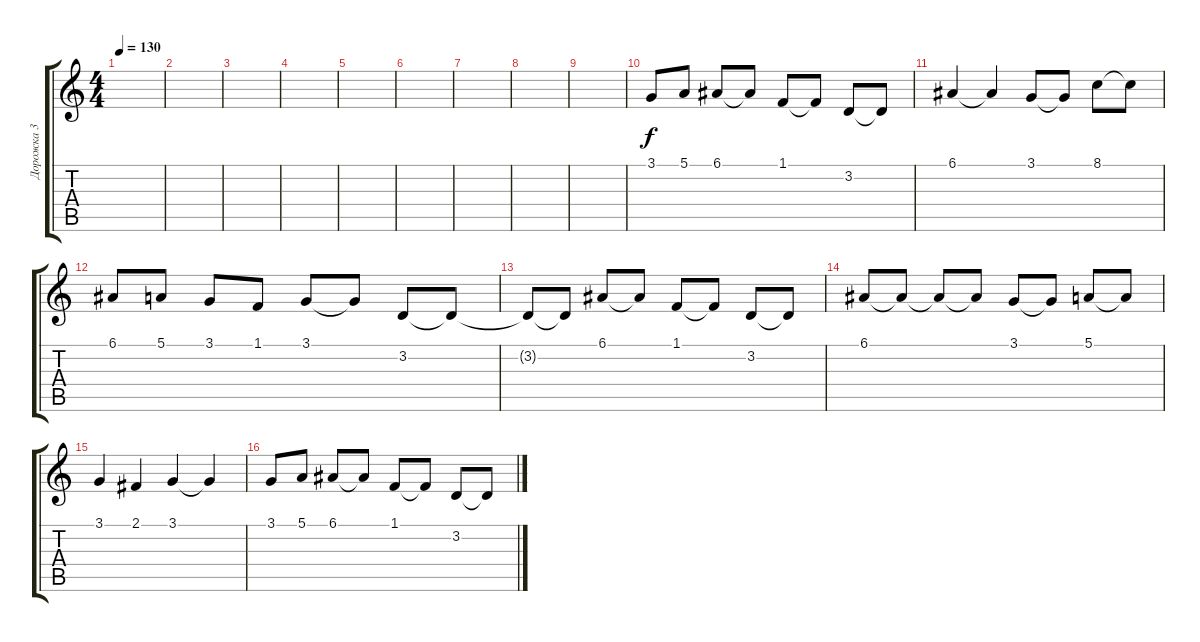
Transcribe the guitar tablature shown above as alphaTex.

\track ("Дорожка 3" "Дорожка 3") {instrument pizzicatostrings}
\staff {score tabs}
\tuning (E4 B3 G3 D3 A2 E2) {hide}
\ts (4 4)
\tempo 130
\clef g2
\ks c
|
|
|
|
|
|
|
|
|
3.1.8{volume 16 instrument vibraphone} 5.1.8 6.1.8 6.1{t}.8 1.1.8 1.1{t}.8 3.2.8 3.2{t}.8 |
6.1.4 6.1{t}.4 3.1.8 3.1{t}.8 8.1.8 8.1{t}.8 |
6.1.8 5.1.8 3.1.8 1.1.8 3.1.8 3.1{t}.8 3.2.8 3.2{t}.8 |
3.2{t}.8 3.2{t}.8 6.1.8 6.1{t}.8 1.1.8 1.1{t}.8 3.2.8 3.2{t}.8 |
6.1.8 6.1{t}.8 6.1{t}.8 6.1{t}.8 3.1.8 3.1{t}.8 5.1.8 5.1{t}.8 |
3.1.4 2.1.4 3.1.4 3.1{t}.4 |
3.1.8 5.1.8 6.1.8 6.1{t}.8 1.1.8 1.1{t}.8 3.2.8 3.2{t}.8
